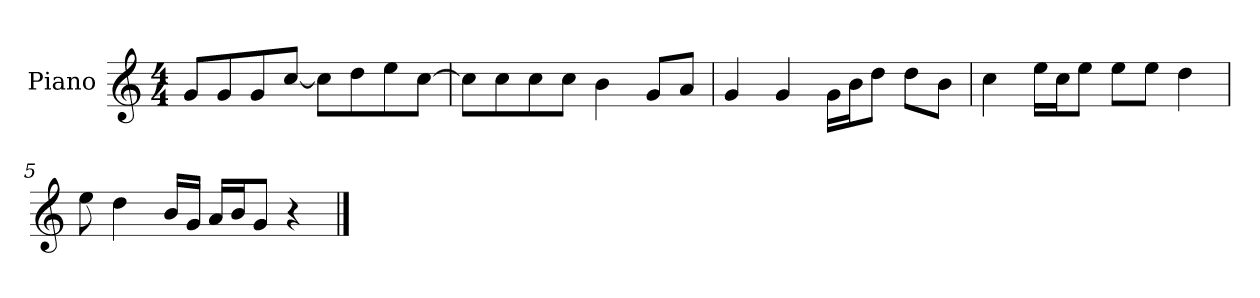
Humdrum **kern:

**kern
*part1
*staff1
*I"Piano
*I'P-no
*clefG2
*k[]
*M4/4
*MM90
=1
8g/L
8g/
8g/
[8cc/J
8cc\L]
8dd\
8ee\
[8cc\J
=2
8cc\L]
8cc\
8cc\
8cc\J
4b\
8g/L
8a/J
=3
4g/
4g/
16g\LL
16b\J
8dd\J
8dd\L
8b\J
=4
4cc\
16ee\LL
16cc\J
8ee\J
8ee\L
8ee\J
4dd\
=5
8ee\
4dd\
16b/LL
16g/JJ
16a/LL
16b/J
8g/J
4r
==
*-
